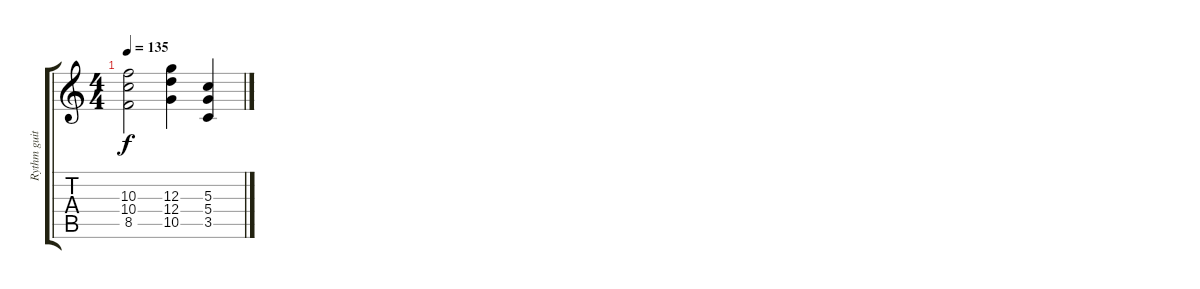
\track ("Rythm guitar" "Rythm guit") {instrument distortionguitar}
\staff {score tabs}
\tuning (E4 B3 G3 D3 A2 E2) {hide}
\ts (4 4)
\tempo 135
\clef g2
\ks c
(10.3{t} 10.4{t} 8.5{t}).2{dy f} (12.3 12.4 10.5).4 (5.3 5.4 3.5).4
